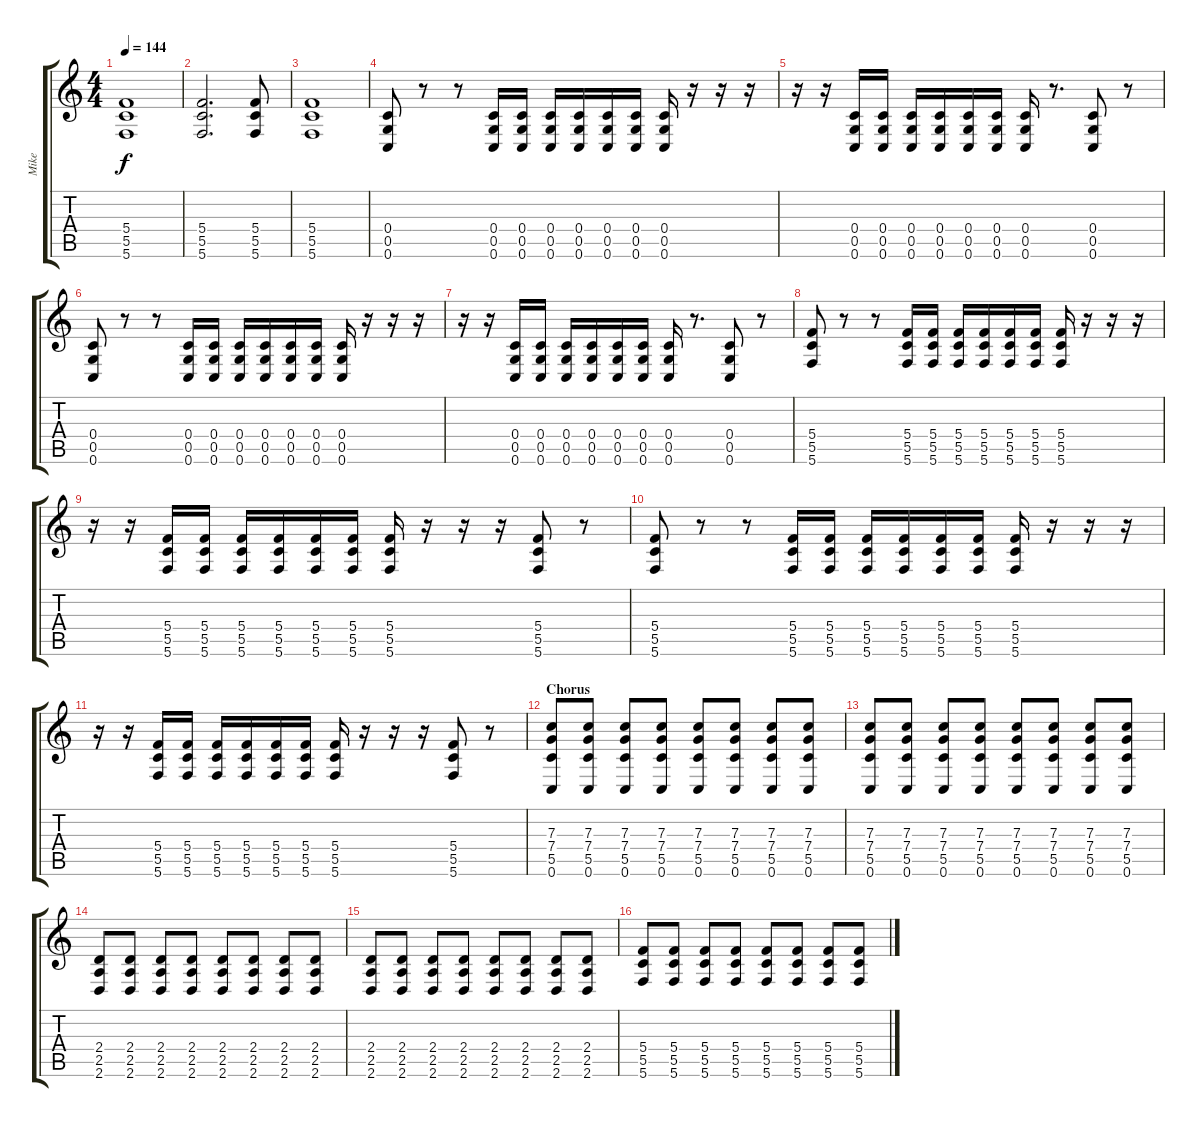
\track ("Mike" "Mike") {instrument distortionguitar}
\staff {score tabs}
\tuning (D4 A3 F3 C3 G2 C2) {hide}
\ts (4 4)
\tempo 144
\clef g2
\ks c
(5.4 5.5 5.6).1{dy f} |
(5.4 5.5 5.6).2{d} (5.4 5.5 5.6).8 |
(5.4 5.5 5.6).1 |
(0.4 0.5 0.6).8 r.8 r.8 (0.4 0.5 0.6).16 (0.4 0.5 0.6).16 (0.4 0.5 0.6).16 (0.4 0.5 0.6).16 (0.4 0.5 0.6).16 (0.4 0.5 0.6).16 (0.4 0.5 0.6).16 r.16 r.16 r.16 |
r.16 r.16 (0.4 0.5 0.6).16 (0.4 0.5 0.6).16 (0.4 0.5 0.6).16 (0.4 0.5 0.6).16 (0.4 0.5 0.6).16 (0.4 0.5 0.6).16 (0.4 0.5 0.6).16 r.8{d} (0.4 0.5 0.6).8 r.8 |
(0.4 0.5 0.6).8 r.8 r.8 (0.4 0.5 0.6).16 (0.4 0.5 0.6).16 (0.4 0.5 0.6).16 (0.4 0.5 0.6).16 (0.4 0.5 0.6).16 (0.4 0.5 0.6).16 (0.4 0.5 0.6).16 r.16 r.16 r.16 |
r.16 r.16 (0.4 0.5 0.6).16 (0.4 0.5 0.6).16 (0.4 0.5 0.6).16 (0.4 0.5 0.6).16 (0.4 0.5 0.6).16 (0.4 0.5 0.6).16 (0.4 0.5 0.6).16 r.8{d} (0.4 0.5 0.6).8 r.8 |
(5.4 5.5 5.6).8 r.8 r.8 (5.4 5.5 5.6).16 (5.4 5.5 5.6).16 (5.4 5.5 5.6).16 (5.4 5.5 5.6).16 (5.4 5.5 5.6).16 (5.4 5.5 5.6).16 (5.4 5.5 5.6).16 r.16 r.16 r.16 |
r.16 r.16 (5.4 5.5 5.6).16 (5.4 5.5 5.6).16 (5.4 5.5 5.6).16 (5.4 5.5 5.6).16 (5.4 5.5 5.6).16 (5.4 5.5 5.6).16 (5.4 5.5 5.6).16 r.16 r.16 r.16 (5.4 5.5 5.6).8 r.8 |
(5.4 5.5 5.6).8 r.8 r.8 (5.4 5.5 5.6).16 (5.4 5.5 5.6).16 (5.4 5.5 5.6).16 (5.4 5.5 5.6).16 (5.4 5.5 5.6).16 (5.4 5.5 5.6).16 (5.4 5.5 5.6).16 r.16 r.16 r.16 |
r.16 r.16 (5.4 5.5 5.6).16 (5.4 5.5 5.6).16 (5.4 5.5 5.6).16 (5.4 5.5 5.6).16 (5.4 5.5 5.6).16 (5.4 5.5 5.6).16 (5.4 5.5 5.6).16 r.16 r.16 r.16 (5.4 5.5 5.6).8 r.8 |
\section ("" "Chorus")
(7.3 7.4 5.5 0.6).8 (7.3 7.4 5.5 0.6).8 (7.3 7.4 5.5 0.6).8 (7.3 7.4 5.5 0.6).8 (7.3 7.4 5.5 0.6).8 (7.3 7.4 5.5 0.6).8 (7.3 7.4 5.5 0.6).8 (7.3 7.4 5.5 0.6).8 |
(7.3 7.4 5.5 0.6).8 (7.3 7.4 5.5 0.6).8 (7.3 7.4 5.5 0.6).8 (7.3 7.4 5.5 0.6).8 (7.3 7.4 5.5 0.6).8 (7.3 7.4 5.5 0.6).8 (7.3 7.4 5.5 0.6).8 (7.3 7.4 5.5 0.6).8 |
(2.4 2.5 2.6).8 (2.4 2.5 2.6).8 (2.4 2.5 2.6).8 (2.4 2.5 2.6).8 (2.4 2.5 2.6).8 (2.4 2.5 2.6).8 (2.4 2.5 2.6).8 (2.4 2.5 2.6).8 |
(2.4 2.5 2.6).8 (2.4 2.5 2.6).8 (2.4 2.5 2.6).8 (2.4 2.5 2.6).8 (2.4 2.5 2.6).8 (2.4 2.5 2.6).8 (2.4 2.5 2.6).8 (2.4 2.5 2.6).8 |
(5.4 5.5 5.6).8 (5.4 5.5 5.6).8 (5.4 5.5 5.6).8 (5.4 5.5 5.6).8 (5.4 5.5 5.6).8 (5.4 5.5 5.6).8 (5.4 5.5 5.6).8 (5.4 5.5 5.6).8
